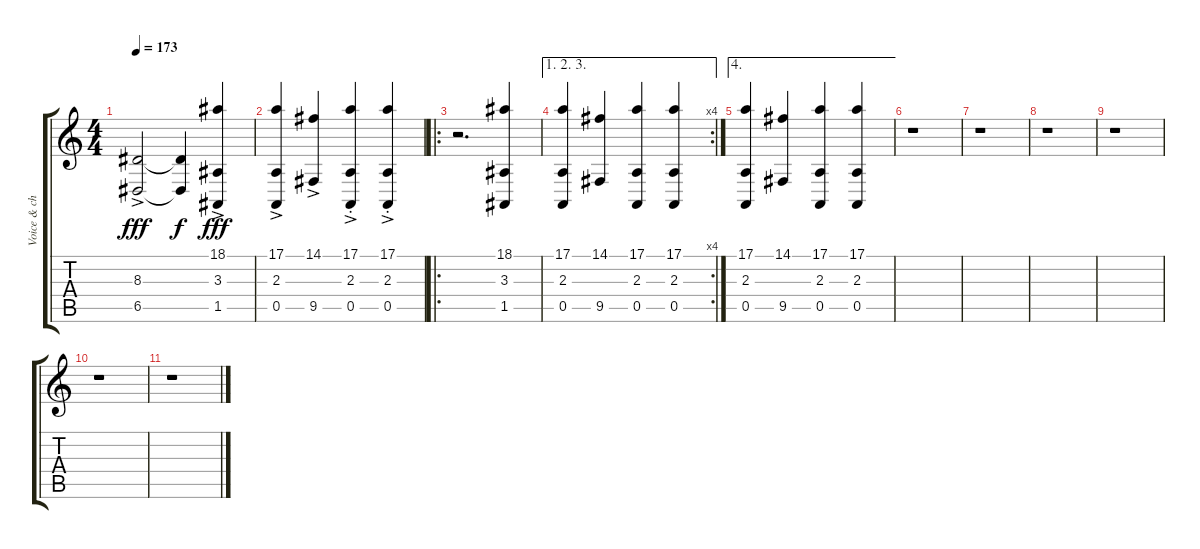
\track ("Voice & choirs" "Voice & ch") {instrument lead5charang}
\staff {score tabs}
\tuning (E4 B3 G3 D3 A2 E2) {hide}
\ts (4 4)
\tempo 173
\clef g2
\ks c
(8.3{ac} 6.5{ac}).2{dy fff volume 16 instrument choiraahs} (8.3{t} 6.5{t}).4{dy f} (18.1 3.3{ac} 1.5{ac}).4{dy fff} |
(17.1 2.3{ac} 0.5{ac}).4 (14.1 9.5{ac}).4 (17.1{st} 2.3{ac st} 0.5{ac st}).4 (17.1{st} 2.3{ac st} 0.5{ac st}).4 |
\ro
r.2{d} (18.1 3.3 1.5).4{instrument choiraahs} |
\ae (1 2 3)
\rc 4
(17.1 2.3 0.5).4 (14.1 9.5).4 (17.1 2.3 0.5).4 (17.1 2.3 0.5).4 |
\ae 4
(17.1 2.3 0.5).4 (14.1 9.5).4 (17.1 2.3 0.5).4 (17.1 2.3 0.5).4 |
r.1 |
r.1 |
r.1 |
r.1 |
r.1 |
r.1
